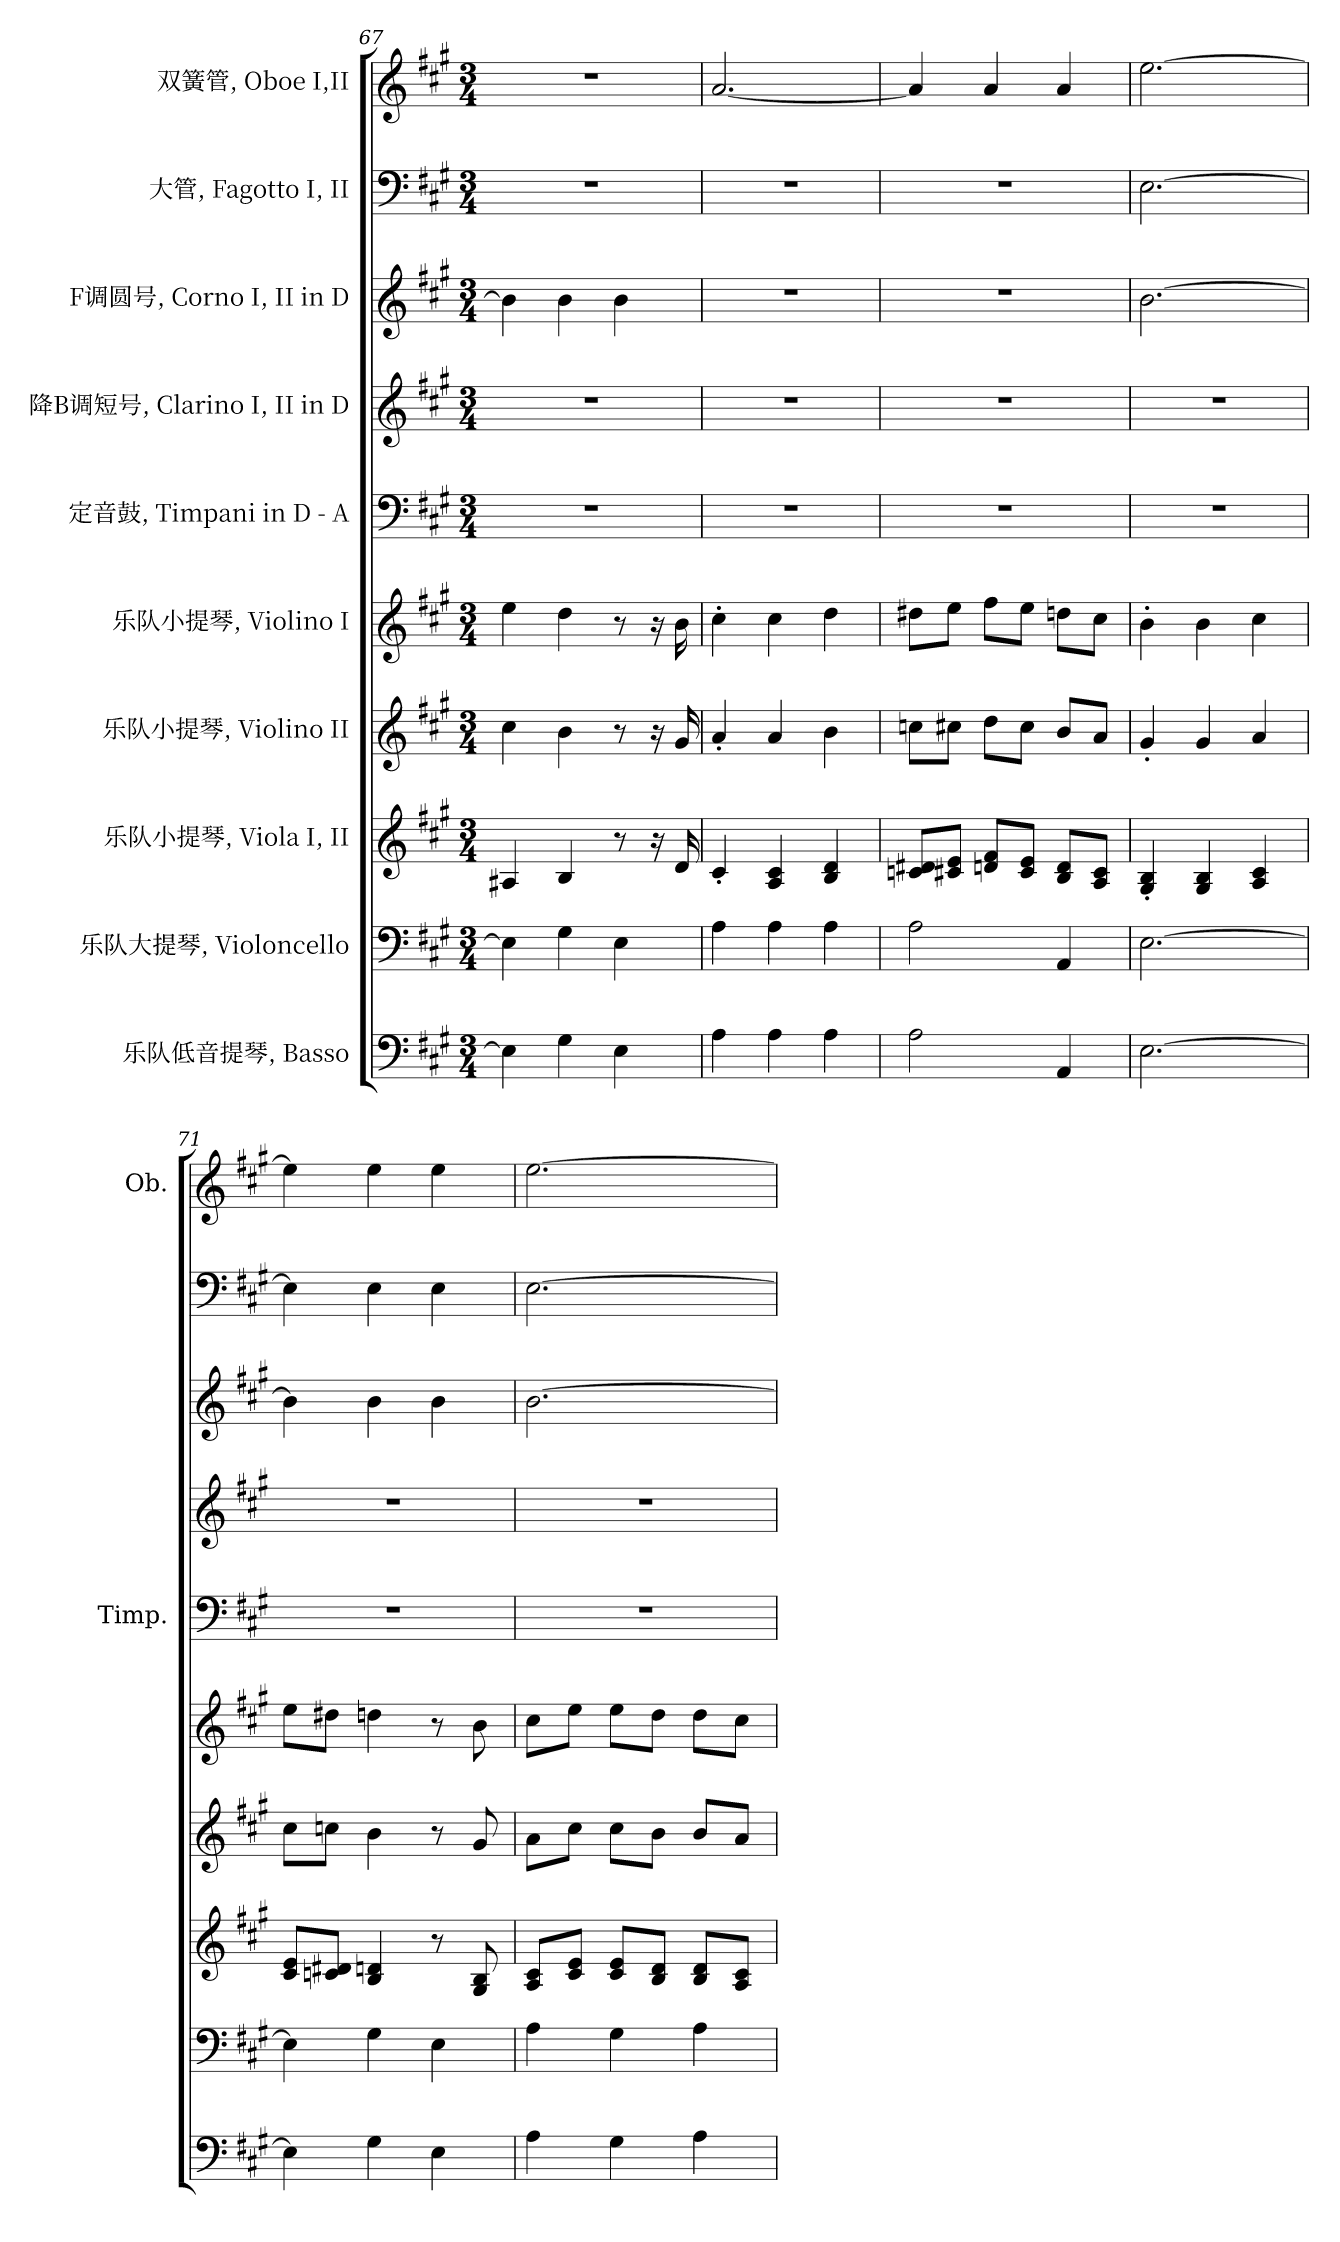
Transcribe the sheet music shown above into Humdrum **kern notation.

**kern	**kern	**kern	**kern	**kern	**kern	**kern	**kern	**kern	**kern
*part10	*part9	*part8	*part7	*part6	*part5	*part4	*part3	*part2	*part1
*staff10	*staff9	*staff8	*staff7	*staff6	*staff5	*staff4	*staff3	*staff2	*staff1
*I"乐队低音提琴, Basso	*I"乐队大提琴, Violoncello	*I"乐队小提琴, Viola I, II	*I"乐队小提琴, Violino II	*I"乐队小提琴, Violino I	*I"定音鼓, Timpani in D - A	*I"降B调短号, Clarino I, II in D	*I"F调圆号, Corno I, II in D	*I"大管, Fagotto I, II	*I"双簧管, Oboe I,II
*	*	*	*	*	*I'Timp.	*	*	*	*I'Ob.
*clefF4	*clefF4	*clefG2	*clefG2	*clefG2	*clefF4	*clefG2	*clefG2	*clefF4	*clefG2
*ITrd7c12	*	*	*	*	*	*ITrd1c2	*ITrd4c7	*	*
*k[f#c#g#]	*k[f#c#g#]	*k[f#c#g#]	*k[f#c#g#]	*k[f#c#g#]	*k[f#c#g#]	*k[f#]	*k[f#c#]	*k[f#c#g#]	*k[f#c#g#]
*M3/4	*M3/4	*M3/4	*M3/4	*M3/4	*M3/4	*M3/4	*M3/4	*M3/4	*M3/4
=67	=67	=67	=67	=67	=67	=67	=67	=67	=67
4EE\]	4E\]	4A#X/	4cc#\	4ee\	2.r	2.r	4e\]	2.r	2.r
4GG#\	4G#\	4B/	4b\	4dd\	.	.	4e\	.	.
4EE\	4E\	8r	8r	8r	.	.	4e\	.	.
.	.	16r	16r	16r	.	.	.	.	.
.	.	16d/	16g#/	16b\	.	.	.	.	.
=68	=68	=68	=68	=68	=68	=68	=68	=68	=68
4AA\	4A\	4c#'/	4a'/	4cc#'\	2.r	2.r	2.r	2.r	[2.a/
4AA\	4A\	4A/ 4c#/	4a/	4cc#\	.	.	.	.	.
4AA\	4A\	4B/ 4d/	4b\	4dd\	.	.	.	.	.
=69	=69	=69	=69	=69	=69	=69	=69	=69	=69
2AA\	2A\	8cn/ 8d#X/L	8ccn\L	8dd#X\L	2.r	2.r	2.r	2.r	4a/]
.	.	8c#X/ 8e/J	8cc#X\J	8ee\J	.	.	.	.	.
.	.	8dn/ 8f#/L	8dd\L	8ff#\L	.	.	.	.	4a/
.	.	8c#/ 8e/J	8cc#\J	8ee\J	.	.	.	.	.
4AAA/	4AA/	8B/ 8d/L	8b/L	8ddn\L	.	.	.	.	4a/
.	.	8A/ 8c#/J	8a/J	8cc#\J	.	.	.	.	.
!!LO:PB:g=z
=70	=70	=70	=70	=70	=70	=70	=70	=70	=70
[2.EE\	[2.E\	4G#/' 4B/'	4g#'/	4b'\	2.r	2.r	[2.e\	[2.E\	[2.ee\
.	.	4G#/ 4B/	4g#/	4b\	.	.	.	.	.
.	.	4A/ 4c#/	4a/	4cc#\	.	.	.	.	.
=71	=71	=71	=71	=71	=71	=71	=71	=71	=71
4EE\]	4E\]	8c#/ 8e/L	8cc#\L	8ee\L	2.r	2.r	4e\]	4E\]	4ee\]
.	.	8cn/ 8d#X/J	8ccn\J	8dd#X\J	.	.	.	.	.
4GG#\	4G#\	4B/ 4dn/	4b\	4ddn\	.	.	4e\	4E\	4ee\
4EE\	4E\	8r	8r	8r	.	.	4e\	4E\	4ee\
.	.	8G#/ 8B/	8g#/	8b\	.	.	.	.	.
=72	=72	=72	=72	=72	=72	=72	=72	=72	=72
4AA\	4A\	8A/ 8c#/L	8a\L	8cc#\L	2.r	2.r	[2.e\	[2.E\	[2.ee\
.	.	8c#/ 8e/J	8cc#\J	8ee\J	.	.	.	.	.
4GG#\	4G#\	8c#/ 8e/L	8cc#\L	8ee\L	.	.	.	.	.
.	.	8B/ 8d/J	8b\J	8dd\J	.	.	.	.	.
4AA\	4A\	8B/ 8d/L	8b/L	8dd\L	.	.	.	.	.
.	.	8A/ 8c#/J	8a/J	8cc#\J	.	.	.	.	.
=	=	=	=	=	=	=	=	=	=
*-	*-	*-	*-	*-	*-	*-	*-	*-	*-
